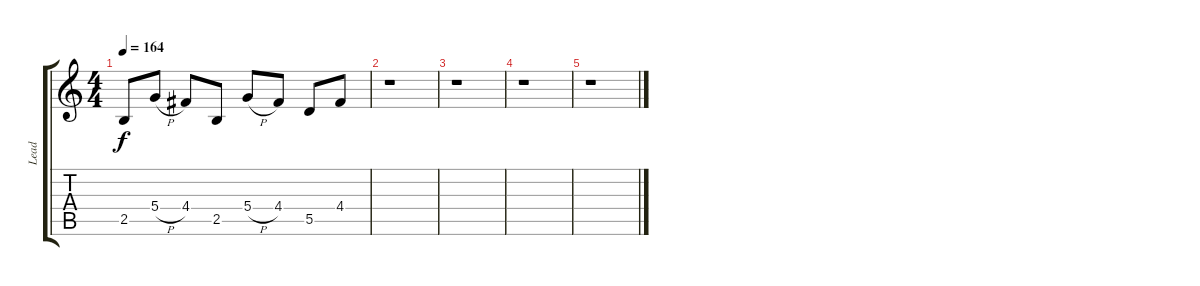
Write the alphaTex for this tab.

\track ("Lead" "Lead") {instrument distortionguitar}
\staff {score tabs}
\tuning (E4 B3 G3 D3 A2 E2) {hide}
\ts (4 4)
\tempo 164
\clef g2
\ks c
2.5.8{dy f} 5.4{h}.8 4.4.8 2.5.8 5.4{h}.8 4.4.8 5.5.8 4.4.8 |
r.1 |
r.1 |
r.1 |
r.1
